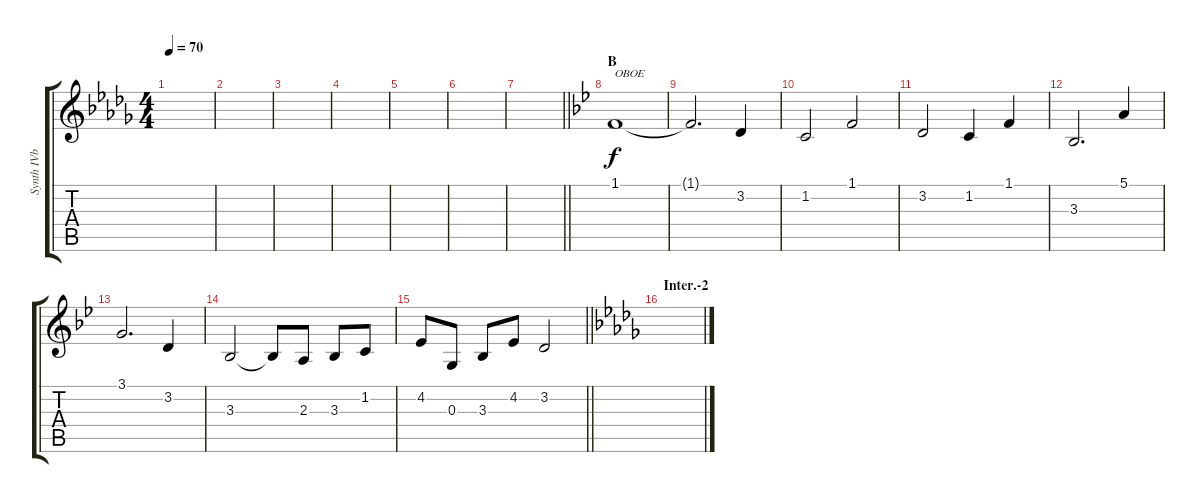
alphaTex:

\track ("Synth IVb (Kotobuki Tsumugi)" "Synth IVb ") {instrument oboe}
\staff {score tabs}
\tuning (E4 B3 G3 D3 A2 E2) {hide}
\ts (4 4)
\tempo 70
\clef g2
\ks db
|
|
|
|
|
|
\barLineRight lightlight
|
\section ("" "B")
\ks bb
1.1.1{txt "OBOE"} |
1.1{t}.2{d} 3.2.4 |
1.2.2 1.1.2 |
3.2.2 1.2.4 1.1.4 |
3.3.2{d} 5.1.4 |
3.1.2{d} 3.2.4 |
3.3.2 3.3{t}.8 2.3.8 3.3.8 1.2.8 |
\barLineRight lightlight
4.2.8 0.3.8 3.3.8 4.2.8 3.2.2 |
\section ("" "Inter.-2")
\ks db
